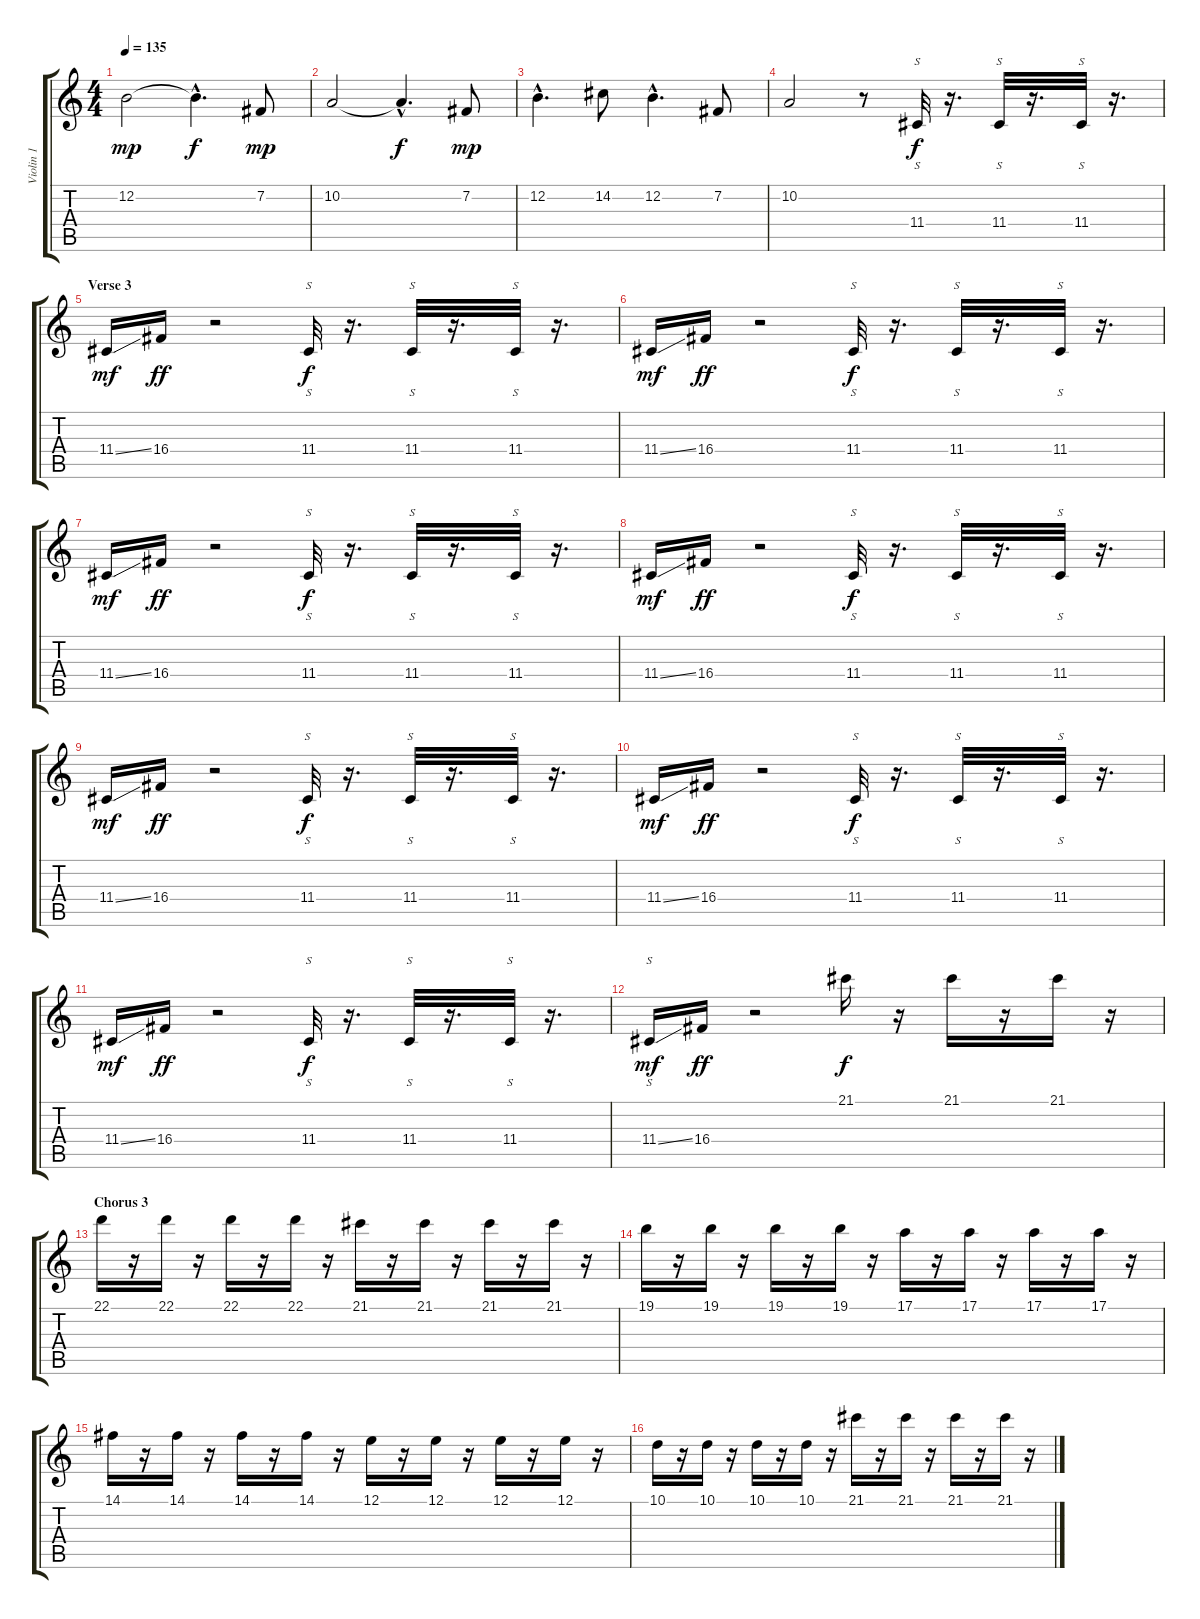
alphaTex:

\track ("Violin 1" "Violin 1") {instrument violin}
\staff {score tabs}
\tuning (E4 B3 G3 D3 A2 E2) {hide}
\ts (4 4)
\tempo 135
\clef g2
\ks c
12.2.2{dy mp} 12.2{hac t}.4{d dy f} 7.2.8{dy mp} |
10.2.2 10.2{hac t}.4{d dy f} 7.2.8{dy mp} |
12.2{hac}.4{d} 14.2.8 12.2{hac}.4{d} 7.2.8 |
10.2.2 r.8 11.4.32{s dy f} r.16{d} 11.4.32{s} r.16{d} 11.4.32{s} r.16{d} |
\section ("" "Verse 3")
11.4{ss}.16{dy mf} 16.4.16{dy ff} r.2 11.4.32{s dy f} r.16{d} 11.4.32{s} r.16{d} 11.4.32{s} r.16{d} |
11.4{ss}.16{dy mf} 16.4.16{dy ff} r.2 11.4.32{s dy f} r.16{d} 11.4.32{s} r.16{d} 11.4.32{s} r.16{d} |
11.4{ss}.16{dy mf} 16.4.16{dy ff} r.2 11.4.32{s dy f} r.16{d} 11.4.32{s} r.16{d} 11.4.32{s} r.16{d} |
11.4{ss}.16{dy mf} 16.4.16{dy ff} r.2 11.4.32{s dy f} r.16{d} 11.4.32{s} r.16{d} 11.4.32{s} r.16{d} |
11.4{ss}.16{dy mf} 16.4.16{dy ff} r.2 11.4.32{s dy f} r.16{d} 11.4.32{s} r.16{d} 11.4.32{s} r.16{d} |
11.4{ss}.16{dy mf} 16.4.16{dy ff} r.2 11.4.32{s dy f} r.16{d} 11.4.32{s} r.16{d} 11.4.32{s} r.16{d} |
11.4{ss}.16{dy mf} 16.4.16{dy ff} r.2 11.4.32{s dy f} r.16{d} 11.4.32{s} r.16{d} 11.4.32{s} r.16{d} |
11.4{ss}.16{s dy mf} 16.4.16{dy ff} r.2 21.1.16{dy f} r.16 21.1.16 r.16 21.1.16 r.16 |
\section ("" "Chorus 3")
22.1.16 r.16 22.1.16 r.16 22.1.16 r.16 22.1.16 r.16 21.1.16 r.16 21.1.16 r.16 21.1.16 r.16 21.1.16 r.16 |
19.1.16 r.16 19.1.16 r.16 19.1.16 r.16 19.1.16 r.16 17.1.16 r.16 17.1.16 r.16 17.1.16 r.16 17.1.16 r.16 |
14.1.16 r.16 14.1.16 r.16 14.1.16 r.16 14.1.16 r.16 12.1.16 r.16 12.1.16 r.16 12.1.16 r.16 12.1.16 r.16 |
10.1.16 r.16 10.1.16 r.16 10.1.16 r.16 10.1.16 r.16 21.1.16 r.16 21.1.16 r.16 21.1.16 r.16 21.1.16 r.16
